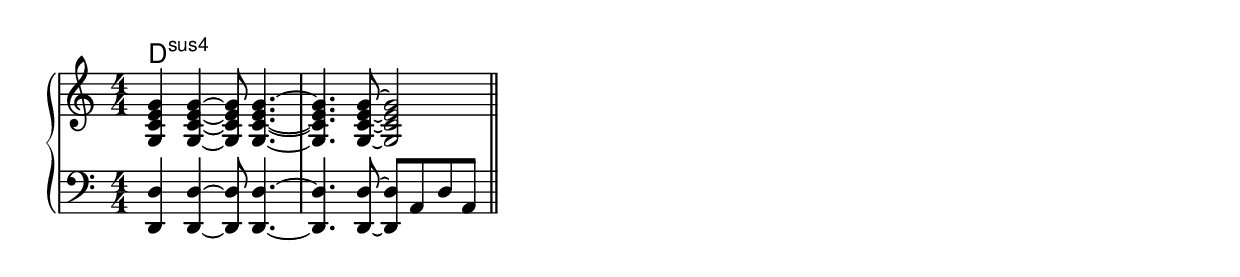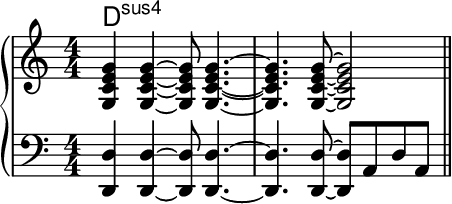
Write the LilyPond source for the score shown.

\version "2.24.4"
\language "english"
#(ly:set-option 'crop #t)
\include "include/alt.ly"
\include "include/sus.ly"
\score {
  \midi {
    \tempo 4=120
  }
  \layout {
    \context {
      \Score
      \omit BarNumber
    }
    indent = 0\mm
  }
  \new GrandStaff <<
    \chords {
      \set chordChanges = ##t % only show chords when they change
      \set noChordSymbol = ""
      \set minorChordModifier = \markup { "-" }
      \set midiMaximumVolume = #0 % prevent named chords sounding
      d\breve:sus
    }
    \new Staff {
      \key c \major
      \numericTimeSignature
      \time 4/4
      \clef treble {
        \relative {
          \skip \f % spacer to set voice volume
          <g c e g>4
          <g~ c~ e~ g~>4
          <g c e g>8
          <g~ c~ e~ g~>4. |
          <g c e g>4.
          <g~ c~ e~ g~>8
          <g c e g>2
          \bar "||"
        }
      }
    }
    \new Staff {
      \clef bass {
        \relative {
          \skip \f % spacer to set voice volume
          <d, d'>4
          <d~ d'~>4
          <d d'>8
          <d~ d'~>4. |
          <d d'>4.
          <d~ d'~>8
          <d d'>8 a' d a
          \bar "||"
        }
      }
    }
  >>
}
